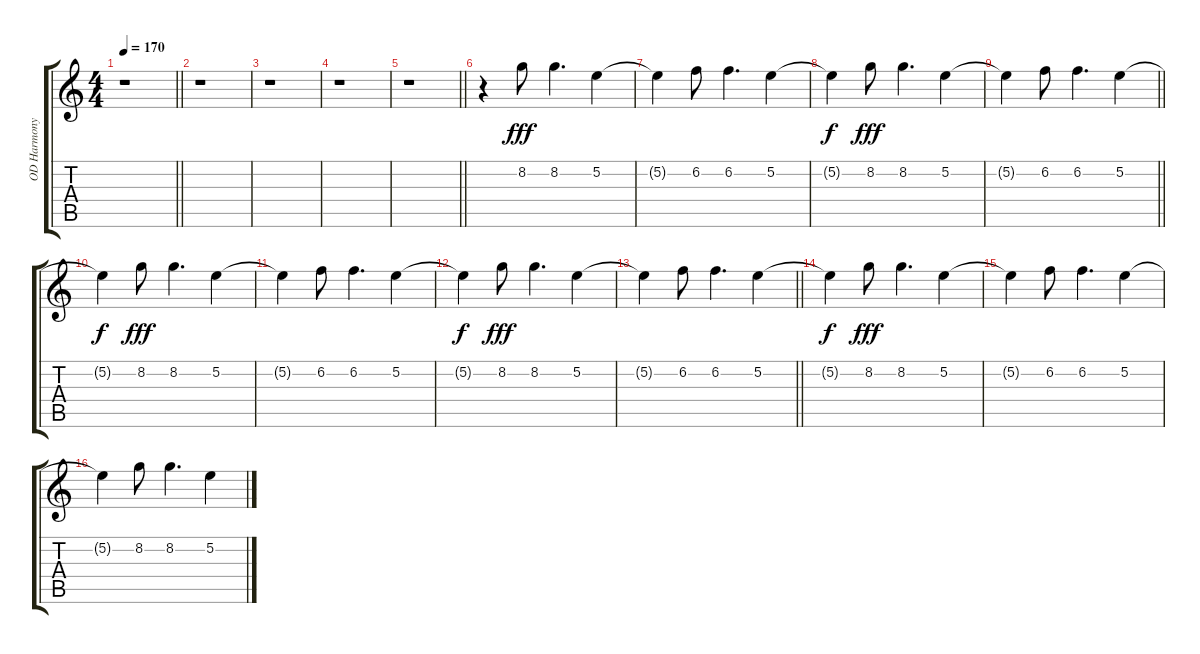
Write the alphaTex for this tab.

\track ("OD Harmony" "OD Harmony") {instrument overdrivenguitar}
\staff {score tabs}
\tuning (E4 B3 G3 D3 A2 E2) {hide}
\ts (4 4)
\tempo 170
\clef g2
\barLineRight lightlight
\ks c
r.1{dy f} |
r.1 |
r.1 |
r.1 |
\barLineRight lightlight
r.1 |
r.4 8.2.8{dy fff} 8.2.4{d} 5.2.4 |
5.2{t}.4 6.2.8 6.2.4{d} 5.2.4 |
5.2{t}.4{dy f} 8.2.8{dy fff} 8.2.4{d} 5.2.4 |
\barLineRight lightlight
5.2{t}.4 6.2.8 6.2.4{d} 5.2.4 |
5.2{t}.4{dy f} 8.2.8{dy fff} 8.2.4{d} 5.2.4 |
5.2{t}.4 6.2.8 6.2.4{d} 5.2.4 |
5.2{t}.4{dy f} 8.2.8{dy fff} 8.2.4{d} 5.2.4 |
\barLineRight lightlight
5.2{t}.4 6.2.8 6.2.4{d} 5.2.4 |
5.2{t}.4{dy f} 8.2.8{dy fff} 8.2.4{d} 5.2.4 |
5.2{t}.4 6.2.8 6.2.4{d} 5.2.4 |
5.2{t}.4 8.2.8 8.2.4{d} 5.2.4
